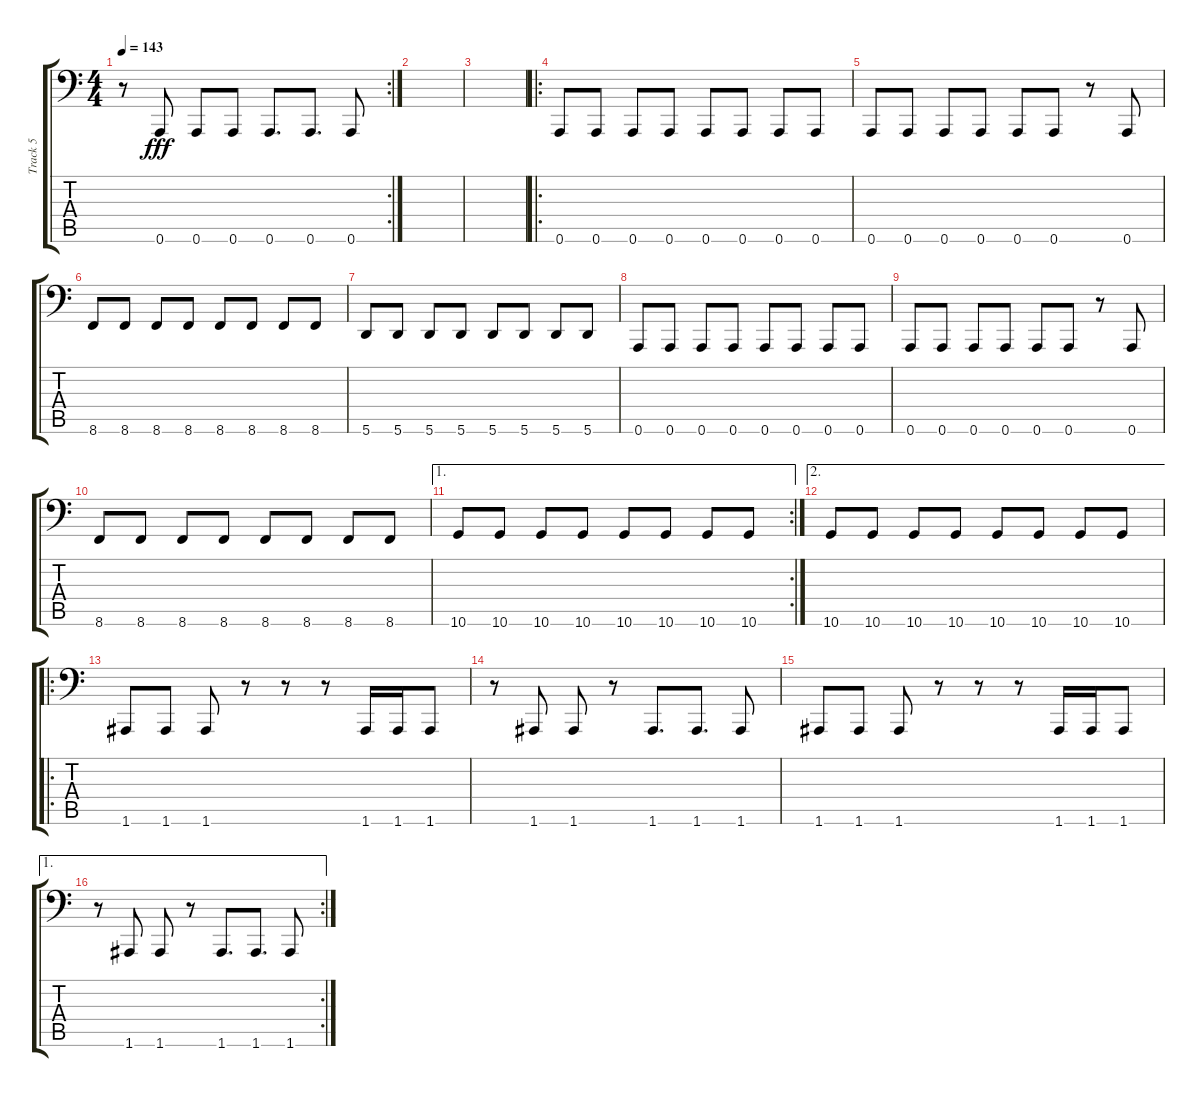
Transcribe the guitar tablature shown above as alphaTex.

\track ("Track 5" "Track 5") {instrument slapbass1}
\staff {score tabs}
\tuning (A2 E2 C2 G1 D1 A0) {hide}
\rc 2
\ts (4 4)
\tempo 143
\clef f4
\ks c
r.8{dy fff} 0.6.8 0.6.8 0.6.8 0.6.8{d} 0.6.8{d} 0.6.8 |
|
|
\ro
0.6.8 0.6.8 0.6.8 0.6.8 0.6.8 0.6.8 0.6.8 0.6.8 |
0.6.8 0.6.8 0.6.8 0.6.8 0.6.8 0.6.8 r.8 0.6.8 |
8.6.8 8.6.8 8.6.8 8.6.8 8.6.8 8.6.8 8.6.8 8.6.8 |
5.6.8 5.6.8 5.6.8 5.6.8 5.6.8 5.6.8 5.6.8 5.6.8 |
0.6.8 0.6.8 0.6.8 0.6.8 0.6.8 0.6.8 0.6.8 0.6.8 |
0.6.8 0.6.8 0.6.8 0.6.8 0.6.8 0.6.8 r.8 0.6.8 |
8.6.8 8.6.8 8.6.8 8.6.8 8.6.8 8.6.8 8.6.8 8.6.8 |
\ae 1
\rc 2
10.6.8 10.6.8 10.6.8 10.6.8 10.6.8 10.6.8 10.6.8 10.6.8 |
\ae 2
10.6.8 10.6.8 10.6.8 10.6.8 10.6.8 10.6.8 10.6.8 10.6.8 |
\ro
1.6.8 1.6.8 1.6.8 r.8 r.8 r.8 1.6.16 1.6.16 1.6.8 |
r.8 1.6.8 1.6.8 r.8 1.6.8{d} 1.6.8{d} 1.6.8 |
1.6.8 1.6.8 1.6.8 r.8 r.8 r.8 1.6.16 1.6.16 1.6.8 |
\ae 1
\rc 2
r.8 1.6.8 1.6.8 r.8 1.6.8{d} 1.6.8{d} 1.6.8
